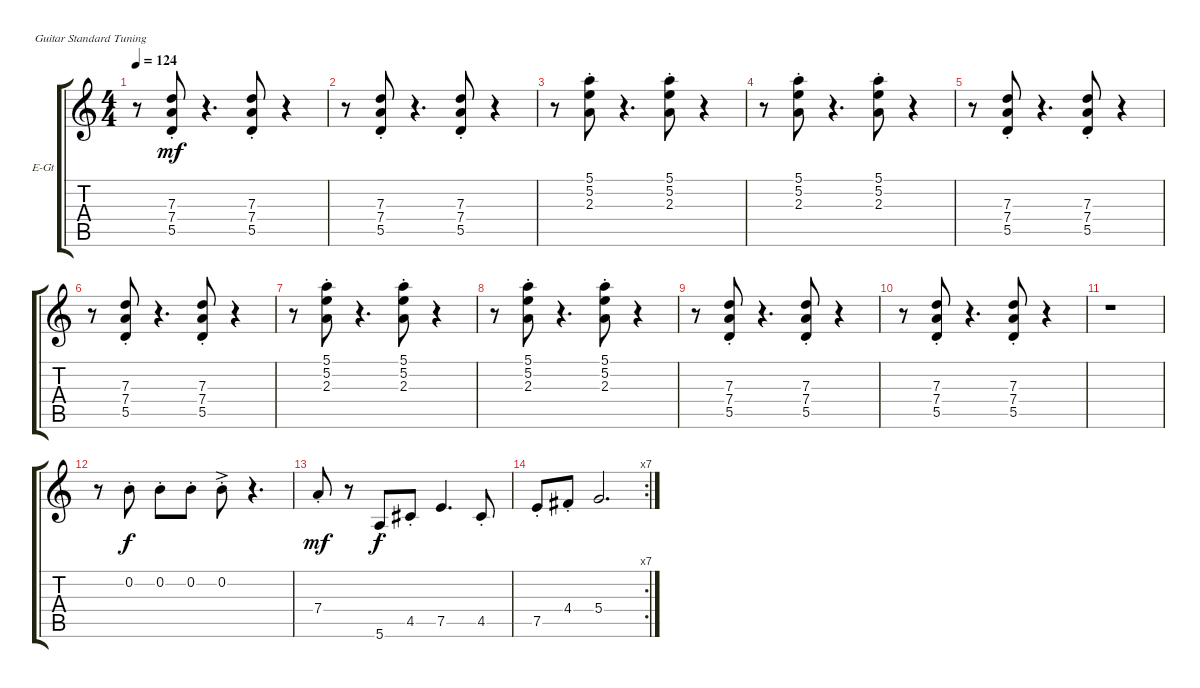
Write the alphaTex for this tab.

\defaultSystemsLayout 4
\bracketExtendMode groupsimilarinstruments
\firstSystemTrackNameOrientation horizontal
\otherSystemsTrackNameOrientation horizontal
\track ("Some horn" "E-Gt") {instrument bassoon}
\staff {score tabs}
\tuning (E4 B3 G3 D3 A2 E2)
\displaytranspose 12
\ts (4 4)
\tempo 124
\clef g2
\scale
0.333333
\ks c
r.8{dy mf} (5.5{st} 7.4{st} 7.3{st}).8 r.4{d} (5.5{st} 7.4{st} 7.3{st}).8 r.4 |
\scale
0.333333 r.8 (5.5{st} 7.4{st} 7.3{st}).8 r.4{d} (5.5{st} 7.4{st} 7.3{st}).8 r.4 |
\scale
0.333333 r.8 (2.3{st} 5.2{st} 5.1{st}).8 r.4{d} (5.2{st} 2.3{st} 5.1{st}).8 r.4 |
\scale
0.333333 r.8 (2.3{st} 5.2{st} 5.1{st}).8 r.4{d} (5.2{st} 2.3{st} 5.1{st}).8 r.4 |
\scale
0.333333 r.8 (5.5{st} 7.4{st} 7.3{st}).8 r.4{d} (5.5{st} 7.4{st} 7.3{st}).8 r.4 |
\scale
0.333333 r.8 (5.5{st} 7.4{st} 7.3{st}).8 r.4{d} (5.5{st} 7.4{st} 7.3{st}).8 r.4 |
\scale
0.333333 r.8 (2.3{st} 5.2{st} 5.1{st}).8 r.4{d} (5.2{st} 2.3{st} 5.1{st}).8 r.4 |
\scale
0.333333 r.8 (2.3{st} 5.2{st} 5.1{st}).8 r.4{d} (5.2{st} 2.3{st} 5.1{st}).8 r.4 |
\scale
0.333333 r.8 (5.5{st} 7.4{st} 7.3{st}).8 r.4{d} (5.5{st} 7.4{st} 7.3{st}).8 r.4 |
\scale
0.333333 r.8 (5.5{st} 7.4{st} 7.3{st}).8 r.4{d} (5.5{st} 7.4{st} 7.3{st}).8 r.4 |
\scale
0.333333 r.1 |
r.8 0.2{st}.8{dy f} 0.2{st}.8 0.2{st}.8 0.2{ac st}.8 r.4{d} |
7.4{st}.8{dy mf} r.8 5.6{st}.8{dy f} 4.5{st}.8 7.5.4{d} 4.5{st}.8 |
\rc 7
7.5{st}.8 4.4{st}.8 5.4.2{d}
